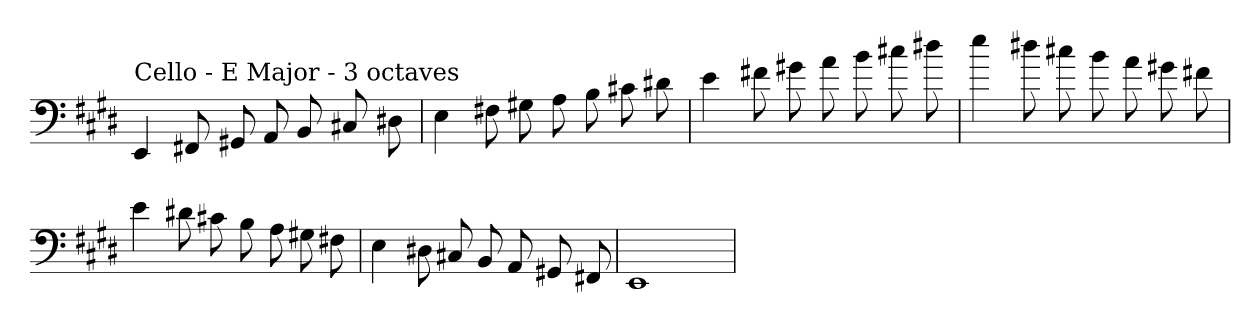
**kern
*part1
*staff1
*clefF4
*k[f#c#g#d#]
*E:
=
!LO:TX:a:t=Cello - E Major - 3 octaves
4EE
8FF#X
8GG#X
8AA
8BB
8C#X
8D#X
=
4E
8F#X
8G#X
8A
8B
8c#X
8d#X
=
4e
8f#X
8g#X
8a
8b
8cc#X
8dd#X
=
4ee
8dd#X
8cc#X
8b
8a
8g#X
8f#X
=
4e
8d#X
8c#X
8B
8A
8G#X
8F#X
=
4E
8D#X
8C#X
8BB
8AA
8GG#X
8FF#X
=
1EE
=
*-
